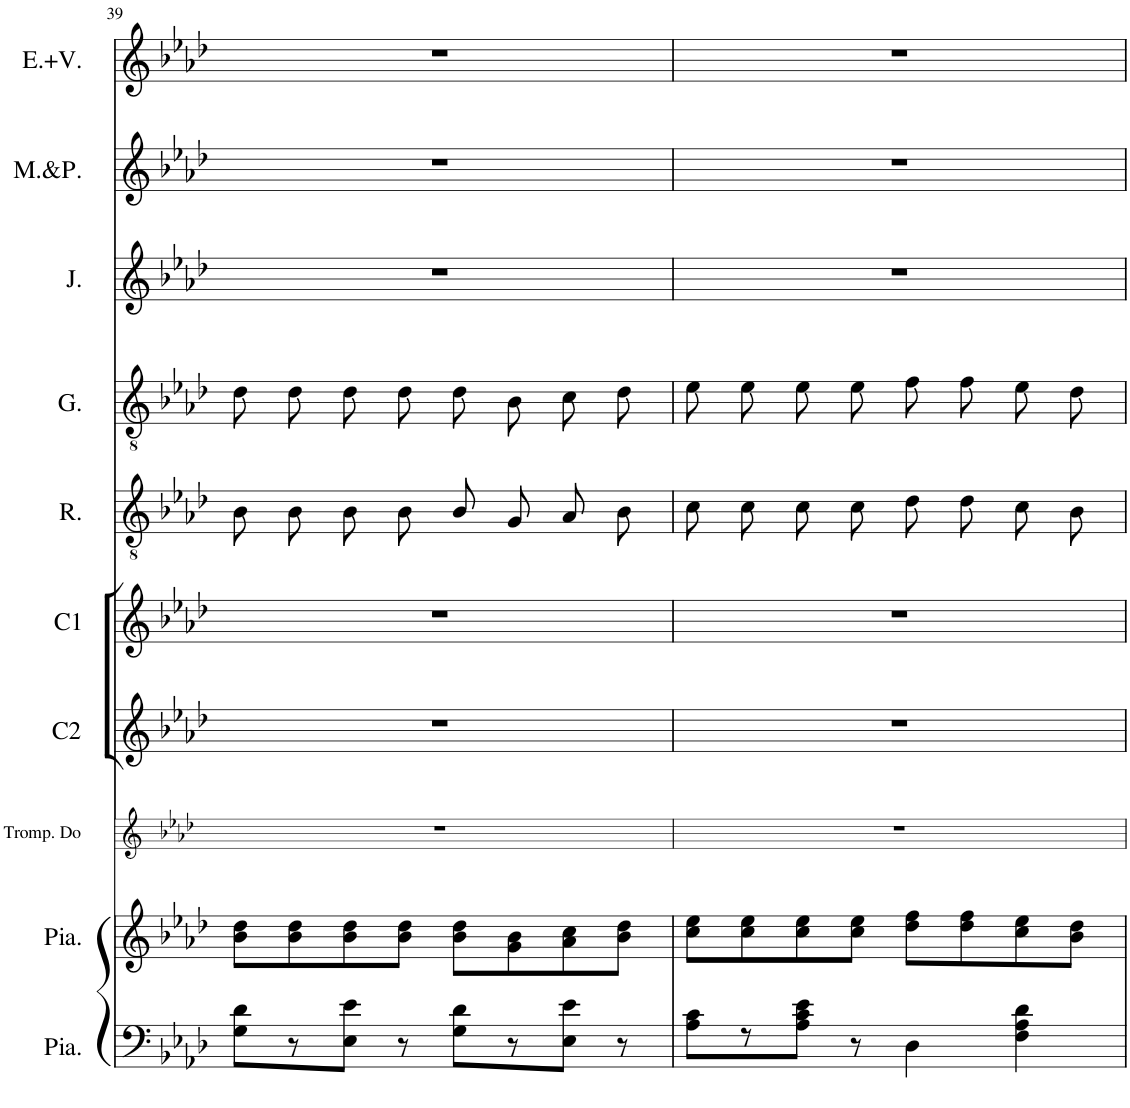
**kern	**kern	**kern	**kern	**kern	**kern	**kern	**kern	**kern	**kern
*part10	*part9	*part8	*part7	*part6	*part5	*part4	*part3	*part2	*part1
*staff10	*staff9	*staff8	*staff7	*staff6	*staff5	*staff4	*staff3	*staff2	*staff1
*I"Piano	*I"Piano	*I"Trompette en Do	*I"Choeur2	*I"Choeur1	*I"Raphaël	*I"Galuchet	*I"Jeanne	*I"Mariette, Pauline	*I"Emma, virginie
*I'Pia.	*I'Pia.	*I'Tromp. Do	*I'C2	*I'C1	*I'R.	*I'G.	*I'J.	*	*I'E.+V.
!!LO:PB:g=z
*clefF4	*clefG2	*clefG2	*clefG2	*clefG2	*clefGv2	*clefGv2	*clefG2	*clefG2	*clefG2
*	*	*Trd1c2	*Trd4c7	*	*Trd8c14	*Trd8c14	*	*Trd1c2	*
*k[b-e-a-d-]	*k[b-e-a-d-]	*k[b-e-a-d-]	*k[b-e-a-d-]	*k[b-e-a-d-]	*k[b-e-a-d-]	*k[b-e-a-d-]	*k[b-e-a-d-]	*k[b-e-a-d-]	*k[b-e-a-d-]
*M4/4	*M4/4	*M4/4	*M4/4	*M4/4	*M4/4	*M4/4	*M4/4	*M4/4	*M4/4
*met(c)	*met(c)	*met(c)	*met(c)	*met(c)	*met(c)	*met(c)	*met(c)	*met(c)	*met(c)
=39	=39	=39	=39	=39	=39	=39	=39	=39	=39
8G\ 8d-\L	8b-\ 8dd-\L	1r	1r	1r	8B-\L	8d-\L	1r	1r	1r
8r	8b-\ 8dd-\	.	.	.	8B-\J	8d-\J	.	.	.
8E-\ 8e-\J	8b-\ 8dd-\	.	.	.	8B-\L	8d-\L	.	.	.
8r	8b-\ 8dd-\J	.	.	.	8B-\J	8d-\J	.	.	.
8G\ 8d-\L	8b-\ 8dd-\L	.	.	.	8B-/L	8d-\L	.	.	.
8r	8g\ 8b-\	.	.	.	8G/J	8B-\J	.	.	.
8E-\ 8e-\J	8a-\ 8cc\	.	.	.	8A-/L	8c\L	.	.	.
8r	8b-\ 8dd-\J	.	.	.	8B-/J	8d-\J	.	.	.
=40	=40	=40	=40	=40	=40	=40	=40	=40	=40
8A-\ 8c\L	8cc\ 8ee-\L	1r	1r	1r	8c\L	8e-\L	1r	1r	1r
8r	8cc\ 8ee-\	.	.	.	8c\J	8e-\J	.	.	.
8A-\ 8c\ 8e-\J	8cc\ 8ee-\	.	.	.	8c\L	8e-\L	.	.	.
8r	8cc\ 8ee-\J	.	.	.	8c\J	8e-\J	.	.	.
4D-\	8dd-\ 8ff\L	.	.	.	8d-\L	8f\L	.	.	.
.	8dd-\ 8ff\	.	.	.	8d-\J	8f\J	.	.	.
4F\ 4A-\ 4d-\	8cc\ 8ee-\	.	.	.	8c\L	8e-\L	.	.	.
.	8b-\ 8dd-\J	.	.	.	8B-\J	8d-\J	.	.	.
=	=	=	=	=	=	=	=	=	=
*-	*-	*-	*-	*-	*-	*-	*-	*-	*-
